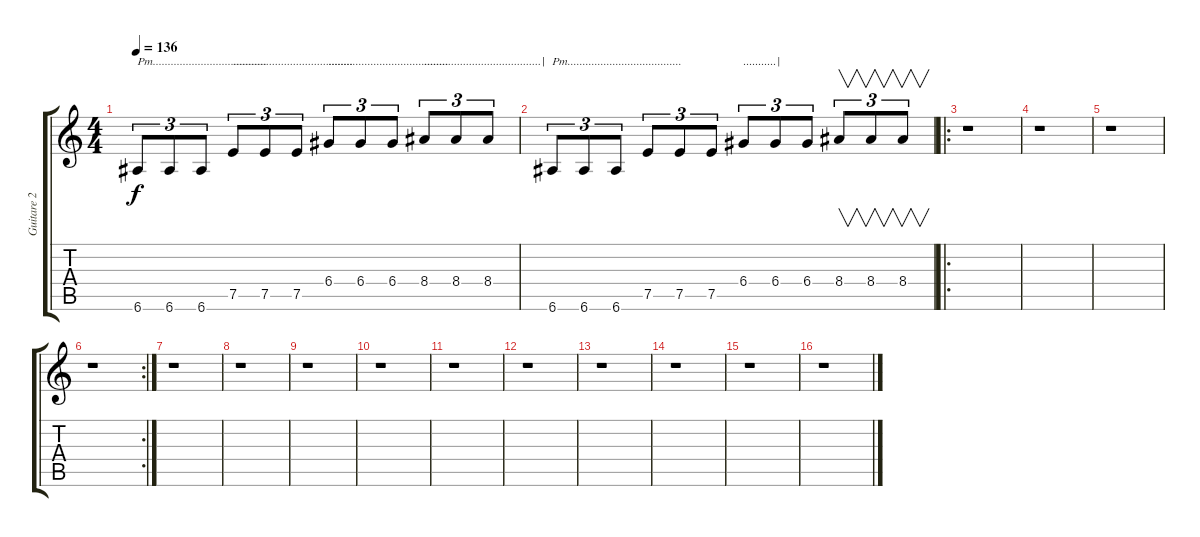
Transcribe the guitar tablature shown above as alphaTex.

\track ("Guitare 2" "Guitare 2") {instrument distortionguitar}
\staff {score tabs}
\tuning (E4 B3 G3 D3 A2 E2) {hide}
\ts (4 4)
\tempo 136
\clef g2
\ks c
6.6.8{tu (3 2) txt "Pm......................................" dy f} 6.6.8{tu (3 2)} 6.6.8{tu (3 2)} 7.5.8{tu (3 2) txt "........................................"} 7.5.8{tu (3 2)} 7.5.8{tu (3 2)} 6.4.8{tu (3 2) txt "........................................"} 6.4.8{tu (3 2)} 6.4.8{tu (3 2)} 8.4.8{tu (3 2) txt ".......................................|"} 8.4.8{tu (3 2)} 8.4.8{tu (3 2)} |
6.6.8{tu (3 2) txt "Pm......................................"} 6.6.8{tu (3 2)} 6.6.8{tu (3 2)} 7.5.8{tu (3 2)} 7.5.8{tu (3 2)} 7.5.8{tu (3 2)} 6.4.8{tu (3 2) txt "...........|"} 6.4.8{tu (3 2)} 6.4.8{tu (3 2)} 8.4.8{v tu (3 2)} 8.4.8{v tu (3 2)} 8.4.8{v tu (3 2)} |
\ro
r.1 |
r.1 |
r.1 |
\rc 2
r.1 |
r.1 |
r.1 |
r.1 |
r.1 |
r.1 |
r.1 |
r.1 |
r.1 |
r.1 |
r.1
